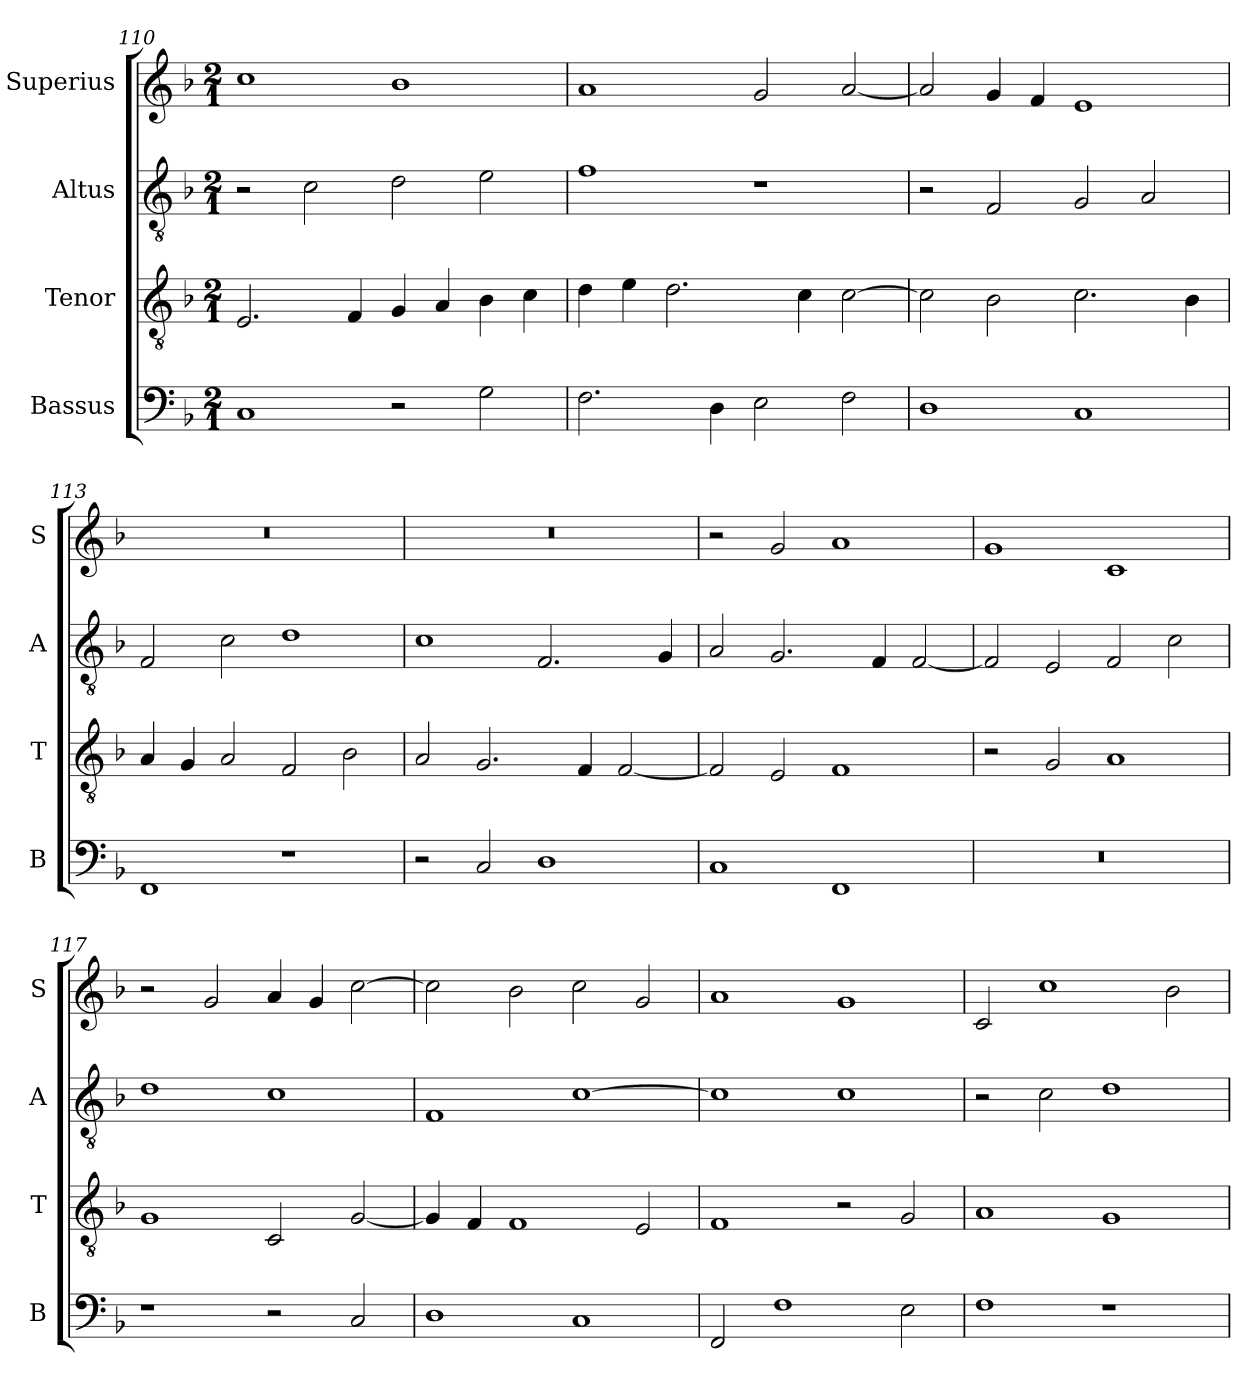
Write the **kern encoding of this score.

**kern	**kern	**kern	**kern
*part4	*part3	*part2	*part1
*staff4	*staff3	*staff2	*staff1
*I"Bassus	*I"Tenor	*I"Altus	*I"Superius
*I'B	*I'T	*I'A	*I'S
*clefF4	*clefGv2	*clefGv2	*clefG2
*k[b-]	*k[b-]	*k[b-]	*k[b-]
*F:	*F:	*F:	*F:
*M2/1	*M2/1	*M2/1	*M2/1
=110	=110	=110	=110
1C	2.E	2r	1cc
.	.	2c	.
.	4F	.	.
2r	4G	2d	1b-
.	4A	.	.
2G	4B-	2e	.
.	4c	.	.
=111	=111	=111	=111
2.F	4d	1f	1a
.	4e	.	.
.	2.d	.	.
4D	.	.	.
2E	.	1r	2g
.	4c	.	.
2F	[2c	.	[2a
=112	=112	=112	=112
1D	2c]	2r	2a]
.	2B-	2F	4g
.	.	.	4f
1C	2.c	2G	1e
.	.	2A	.
.	4B-	.	.
=113	=113	=113	=113
1FF	4A	2F	0r
.	4G	.	.
.	2A	2c	.
1r	2F	1d	.
.	2B-	.	.
=114	=114	=114	=114
2r	2A	1c	0r
2C	2.G	.	.
1D	.	2.F	.
.	4F	.	.
.	[2F	.	.
.	.	4G	.
=115	=115	=115	=115
1C	2F]	2A	2r
.	2E	2.G	2g
1FF	1F	.	1a
.	.	4F	.
.	.	[2F	.
=116	=116	=116	=116
0r	2r	2F]	1g
.	2G	2E	.
.	1A	2F	1c
.	.	2c	.
=117	=117	=117	=117
1r	1G	1d	2r
.	.	.	2g
2r	2C	1c	4a
.	.	.	4g
2C	[2G	.	[2cc
=118	=118	=118	=118
1D	4G]	1F	2cc]
.	4F	.	.
.	1F	.	2b-
1C	.	[1c	2cc
.	2E	.	2g
=119	=119	=119	=119
2FF	1F	1c]	1a
1F	.	.	.
.	2r	1c	1g
2E	2G	.	.
=120	=120	=120	=120
1F	1A	2r	2c
.	.	2c	1cc
1r	1G	1d	.
.	.	.	2b-
=	=	=	=
*-	*-	*-	*-
